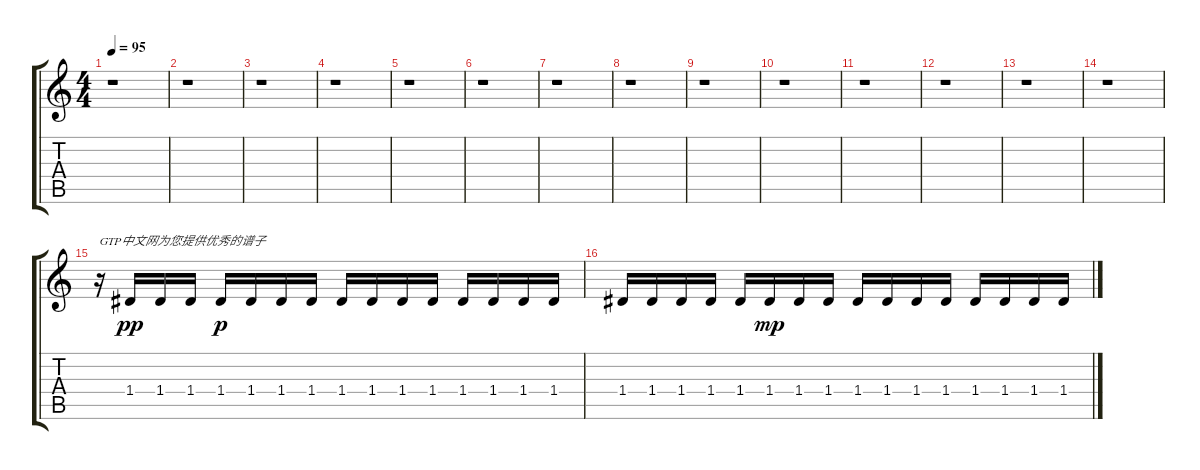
\track "" {instrument distortionguitar}
\staff {score tabs}
\tuning (E4 B3 G3 D3 A2 E2) {hide}
\ts (4 4)
\tempo 95
\clef g2
\ks c
r.1{dy pp instrument distortionguitar} |
r.1 |
r.1 |
r.1 |
r.1 |
r.1 |
r.1 |
r.1 |
r.1 |
r.1 |
r.1 |
r.1 |
r.1 |
r.1 |
r.16{txt "GTP中文网为您提供优秀的谱子"} 1.4.16 1.4.16 1.4.16 1.4.16{dy p} 1.4.16 1.4.16 1.4.16 1.4.16 1.4.16 1.4.16 1.4.16 1.4.16 1.4.16 1.4.16 1.4.16 |
1.4.16 1.4.16 1.4.16 1.4.16 1.4.16 1.4.16{dy mp} 1.4.16 1.4.16 1.4.16 1.4.16 1.4.16 1.4.16 1.4.16 1.4.16 1.4.16 1.4.16
